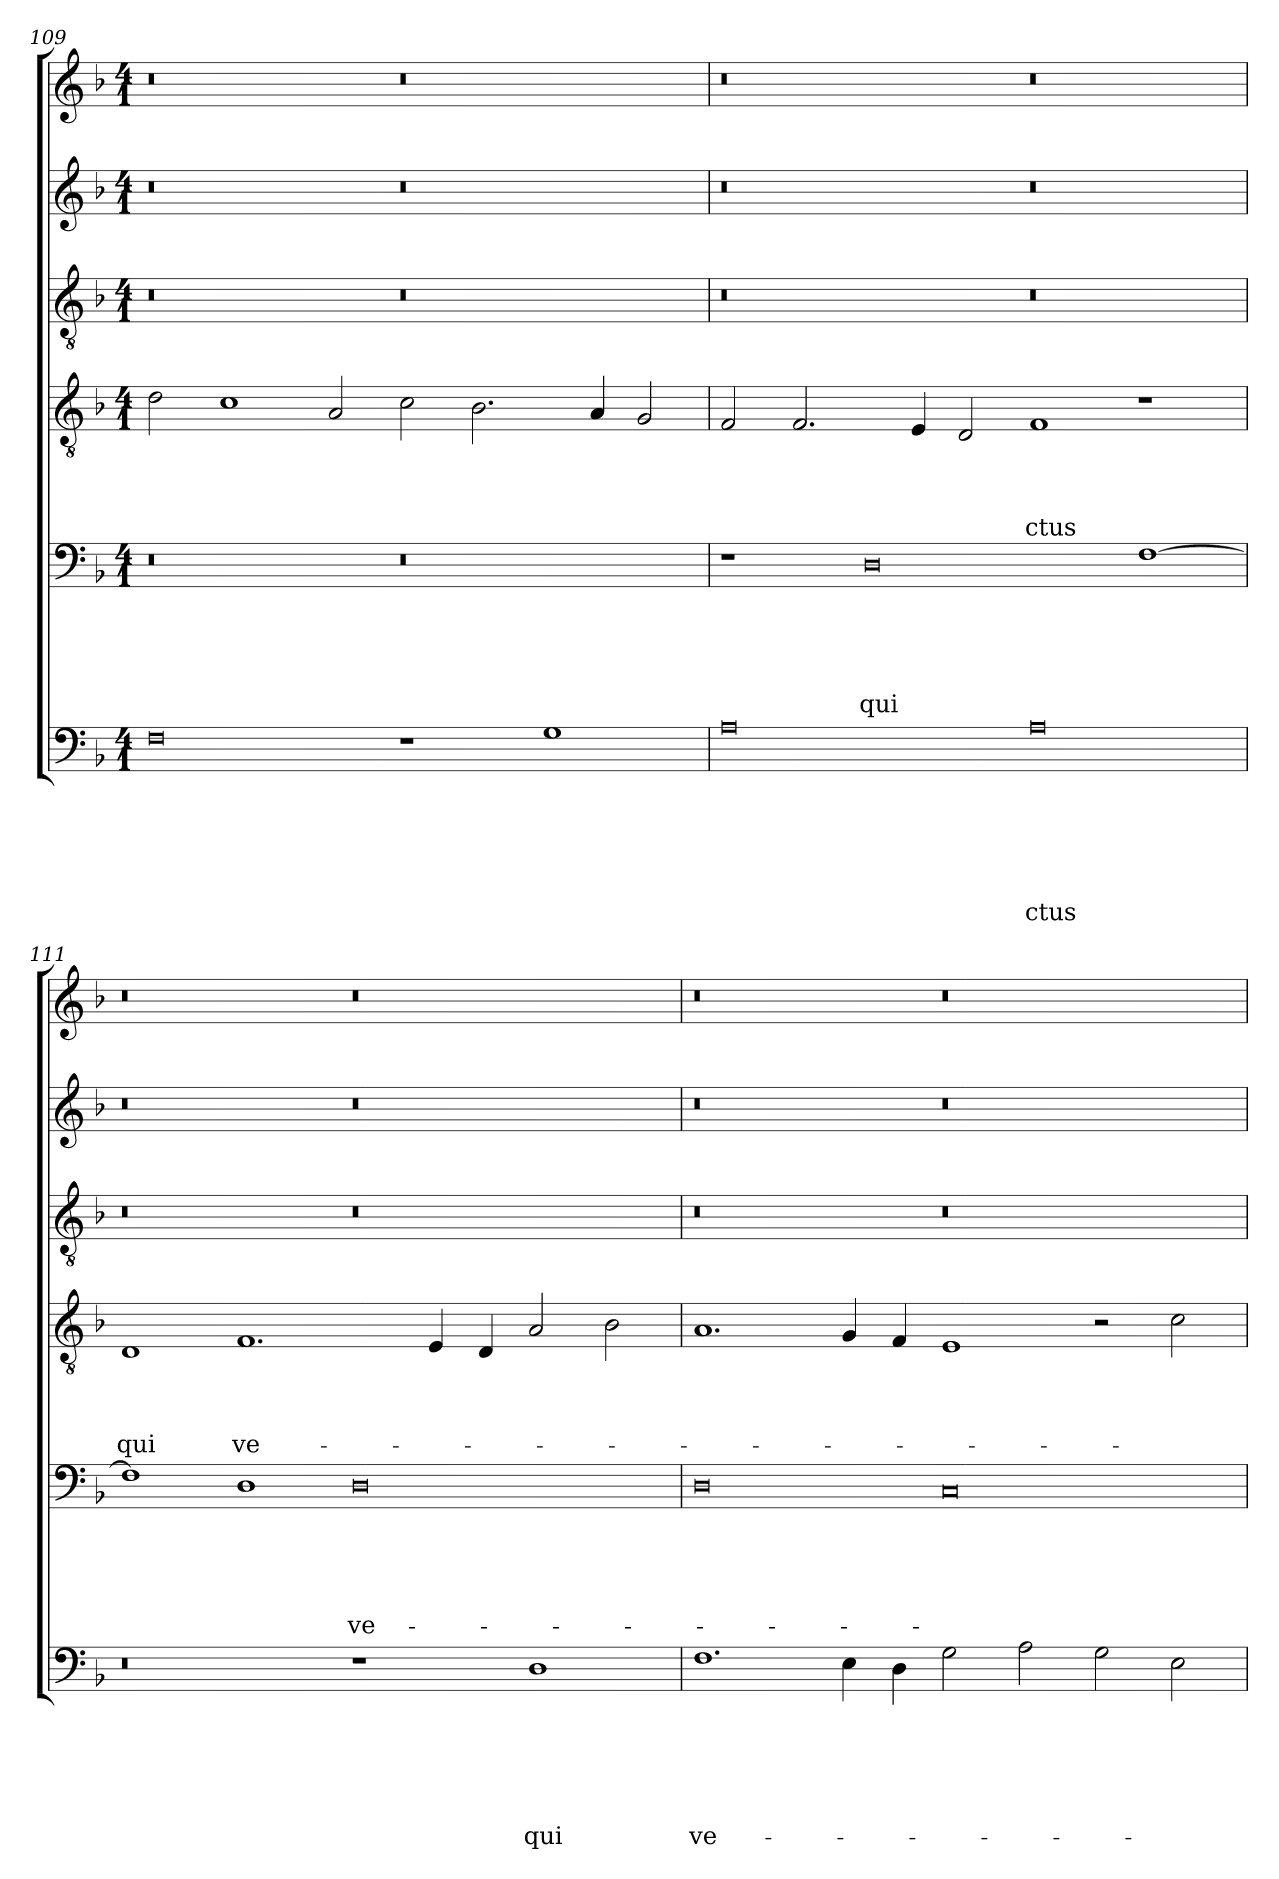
**kern	**text	**text	**text	**text	**text	**text	**kern	**text	**text	**text	**text	**text	**kern	**text	**text	**text	**text	**kern	**kern	**kern
*part6	*part6	*part6	*part6	*part6	*part6	*part6	*part5	*part5	*part5	*part5	*part5	*part5	*part4	*part4	*part4	*part4	*part4	*part3	*part2	*part1
*staff6	*staff6	*staff6	*staff6	*staff6	*staff6	*staff6	*staff5	*staff5	*staff5	*staff5	*staff5	*staff5	*staff4	*staff4	*staff4	*staff4	*staff4	*staff3	*staff2	*staff1
*clefF4	*	*	*	*	*	*	*clefF4	*	*	*	*	*	*clefGv2	*	*	*	*	*clefGv2	*clefG2	*clefG2
*k[b-]	*	*	*	*	*	*	*k[b-]	*	*	*	*	*	*k[b-]	*	*	*	*	*k[b-]	*k[b-]	*k[b-]
*F:	*	*	*	*	*	*	*F:	*	*	*	*	*	*F:	*	*	*	*	*F:	*F:	*F:
*M4/1	*	*	*	*	*	*	*M4/1	*	*	*	*	*	*M4/1	*	*	*	*	*M4/1	*M4/1	*M4/1
=109	=109	=109	=109	=109	=109	=109	=109	=109	=109	=109	=109	=109	=109	=109	=109	=109	=109	=109	=109	=109
0F	.	.	.	.	.	.	0r	.	.	.	.	.	2d\	.	.	.	.	0r	0r	0r
.	.	.	.	.	.	.	.	.	.	.	.	.	1c	.	.	.	.	.	.	.
.	.	.	.	.	.	.	.	.	.	.	.	.	2A/	.	.	.	.	.	.	.
1r	.	.	.	.	.	.	0r	.	.	.	.	.	2c\	.	.	.	.	0r	0r	0r
.	.	.	.	.	.	.	.	.	.	.	.	.	2.B-\	.	.	.	.	.	.	.
1G	.	.	.	.	.	.	.	.	.	.	.	.	.	.	.	.	.	.	.	.
.	.	.	.	.	.	.	.	.	.	.	.	.	4A/	.	.	.	.	.	.	.
.	.	.	.	.	.	.	.	.	.	.	.	.	2G/	.	.	.	.	.	.	.
!!LO:LB:g=z
=110	=110	=110	=110	=110	=110	=110	=110	=110	=110	=110	=110	=110	=110	=110	=110	=110	=110	=110	=110	=110
0A	.	.	.	.	.	.	1r	.	.	.	.	.	2F/	.	.	.	.	0r	0r	0r
.	.	.	.	.	.	.	.	.	.	.	.	.	2.F/	.	.	.	.	.	.	.
.	.	.	.	.	.	.	0D	.	.	.	.	qui	.	.	.	.	.	.	.	.
.	.	.	.	.	.	.	.	.	.	.	.	.	4E/	.	.	.	.	.	.	.
.	.	.	.	.	.	.	.	.	.	.	.	.	2D/	.	.	.	.	.	.	.
0A	.	.	.	.	.	-ctus	.	.	.	.	.	.	1F	.	.	.	-ctus	0r	0r	0r
.	.	.	.	.	.	.	[1F	.	.	.	.	.	1r	.	.	.	.	.	.	.
=111	=111	=111	=111	=111	=111	=111	=111	=111	=111	=111	=111	=111	=111	=111	=111	=111	=111	=111	=111	=111
0r	.	.	.	.	.	.	1F]	.	.	.	.	.	1D	.	.	.	qui	0r	0r	0r
.	.	.	.	.	.	.	1D	.	.	.	.	.	1.F	.	.	.	ve-	.	.	.
1r	.	.	.	.	.	.	0D	.	.	.	.	ve-	.	.	.	.	.	0r	0r	0r
.	.	.	.	.	.	.	.	.	.	.	.	.	4E/	.	.	.	.	.	.	.
.	.	.	.	.	.	.	.	.	.	.	.	.	4D/	.	.	.	.	.	.	.
1D	.	.	.	.	.	qui	.	.	.	.	.	.	2A/	.	.	.	.	.	.	.
.	.	.	.	.	.	.	.	.	.	.	.	.	2B-\	.	.	.	.	.	.	.
=112	=112	=112	=112	=112	=112	=112	=112	=112	=112	=112	=112	=112	=112	=112	=112	=112	=112	=112	=112	=112
1.F	.	.	.	.	.	ve-	0D	.	.	.	.	.	1.A	.	.	.	.	0r	0r	0r
4E\	.	.	.	.	.	.	.	.	.	.	.	.	4G/	.	.	.	.	.	.	.
4D\	.	.	.	.	.	.	.	.	.	.	.	.	4F/	.	.	.	.	.	.	.
2G\	.	.	.	.	.	.	0C	.	.	.	.	.	1E	.	.	.	.	0r	0r	0r
2A\	.	.	.	.	.	.	.	.	.	.	.	.	.	.	.	.	.	.	.	.
2G\	.	.	.	.	.	.	.	.	.	.	.	.	2r	.	.	.	.	.	.	.
2E\	.	.	.	.	.	.	.	.	.	.	.	.	2c\	.	.	.	.	.	.	.
=	=	=	=	=	=	=	=	=	=	=	=	=	=	=	=	=	=	=	=	=
*-	*-	*-	*-	*-	*-	*-	*-	*-	*-	*-	*-	*-	*-	*-	*-	*-	*-	*-	*-	*-
